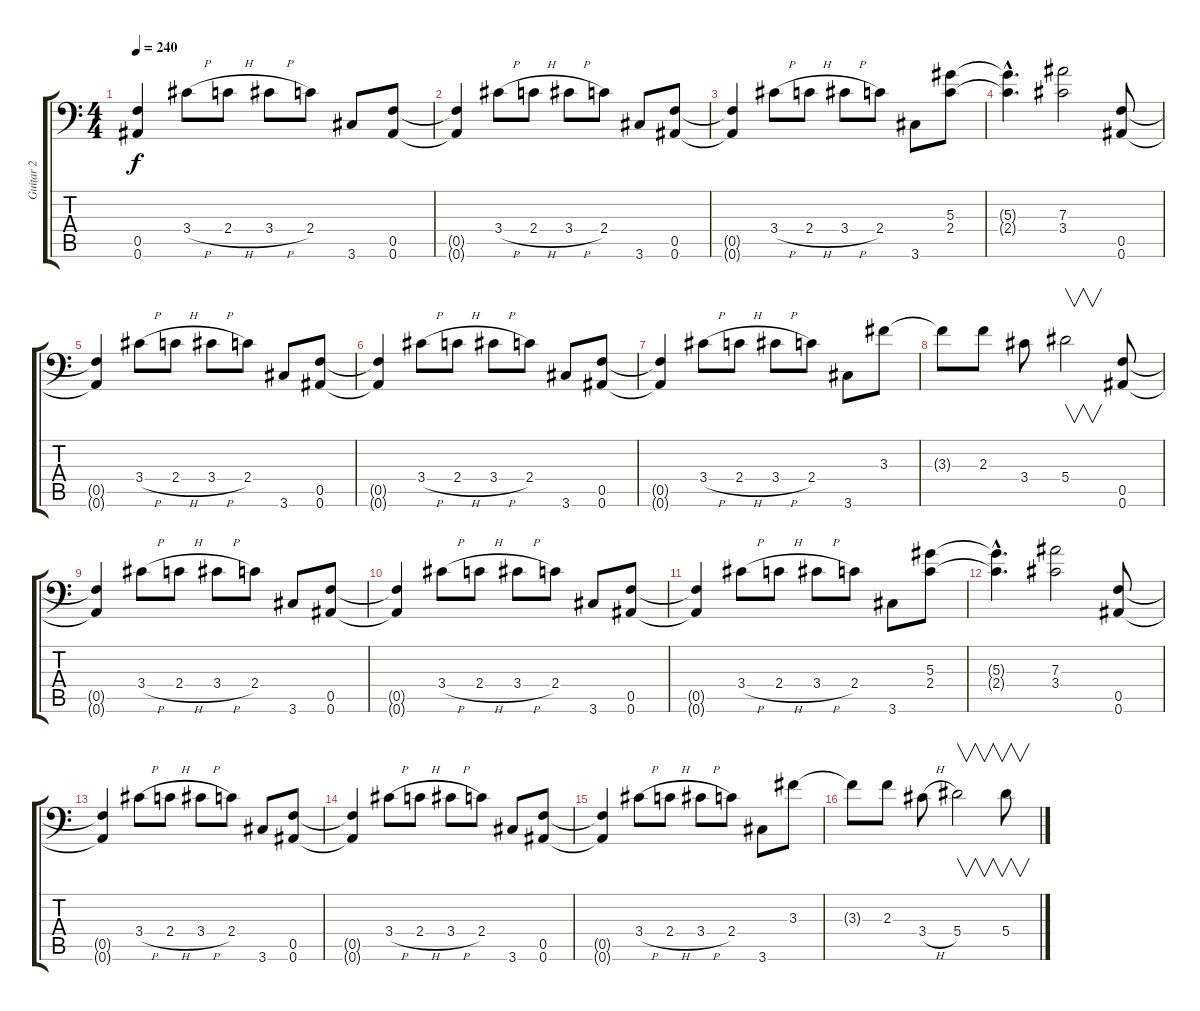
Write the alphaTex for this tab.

\track ("Guitar 2" "Guitar 2") {instrument distortionguitar}
\staff {score tabs}
\tuning (C4 G3 Eb3 Bb2 F2 Bb1) {hide}
\ts (4 4)
\tempo 240
\clef f4
\ks c
(0.5 0.6).4{dy f instrument distortionguitar} 3.4{h}.8 2.4{h}.8 3.4{h}.8 2.4.8 3.6.8 (0.5 0.6).8 |
(0.5{t} 0.6{t}).4 3.4{h}.8 2.4{h}.8 3.4{h}.8 2.4.8 3.6.8 (0.5 0.6).8 |
(0.5{t} 0.6{t}).4 3.4{h}.8 2.4{h}.8 3.4{h}.8 2.4.8 3.6.8 (5.3 2.4).8 |
(5.3{hac t} 2.4{hac t}).4{d} (7.3 3.4).2 (0.5 0.6).8 |
(0.5{t} 0.6{t}).4 3.4{h}.8 2.4{h}.8 3.4{h}.8 2.4.8 3.6.8 (0.5 0.6).8 |
(0.5{t} 0.6{t}).4 3.4{h}.8 2.4{h}.8 3.4{h}.8 2.4.8 3.6.8 (0.5 0.6).8 |
(0.5{t} 0.6{t}).4 3.4{h}.8 2.4{h}.8 3.4{h}.8 2.4.8 3.6.8 3.3.8 |
3.3{t}.8 2.3.8 3.4.8 5.4.2{v} (0.5 0.6).8 |
(0.5{t} 0.6{t}).4 3.4{h}.8 2.4{h}.8 3.4{h}.8 2.4.8 3.6.8 (0.5 0.6).8 |
(0.5{t} 0.6{t}).4 3.4{h}.8 2.4{h}.8 3.4{h}.8 2.4.8 3.6.8 (0.5 0.6).8 |
(0.5{t} 0.6{t}).4 3.4{h}.8 2.4{h}.8 3.4{h}.8 2.4.8 3.6.8 (5.3 2.4).8 |
(5.3{hac t} 2.4{hac t}).4{d} (7.3 3.4).2 (0.5 0.6).8 |
(0.5{t} 0.6{t}).4 3.4{h}.8 2.4{h}.8 3.4{h}.8 2.4.8 3.6.8 (0.5 0.6).8 |
(0.5{t} 0.6{t}).4 3.4{h}.8 2.4{h}.8 3.4{h}.8 2.4.8 3.6.8 (0.5 0.6).8 |
(0.5{t} 0.6{t}).4 3.4{h}.8 2.4{h}.8 3.4{h}.8 2.4.8 3.6.8 3.3.8 |
3.3{t}.8 2.3.8 3.4{h}.8 5.4.2{v} 5.4.8{v}
